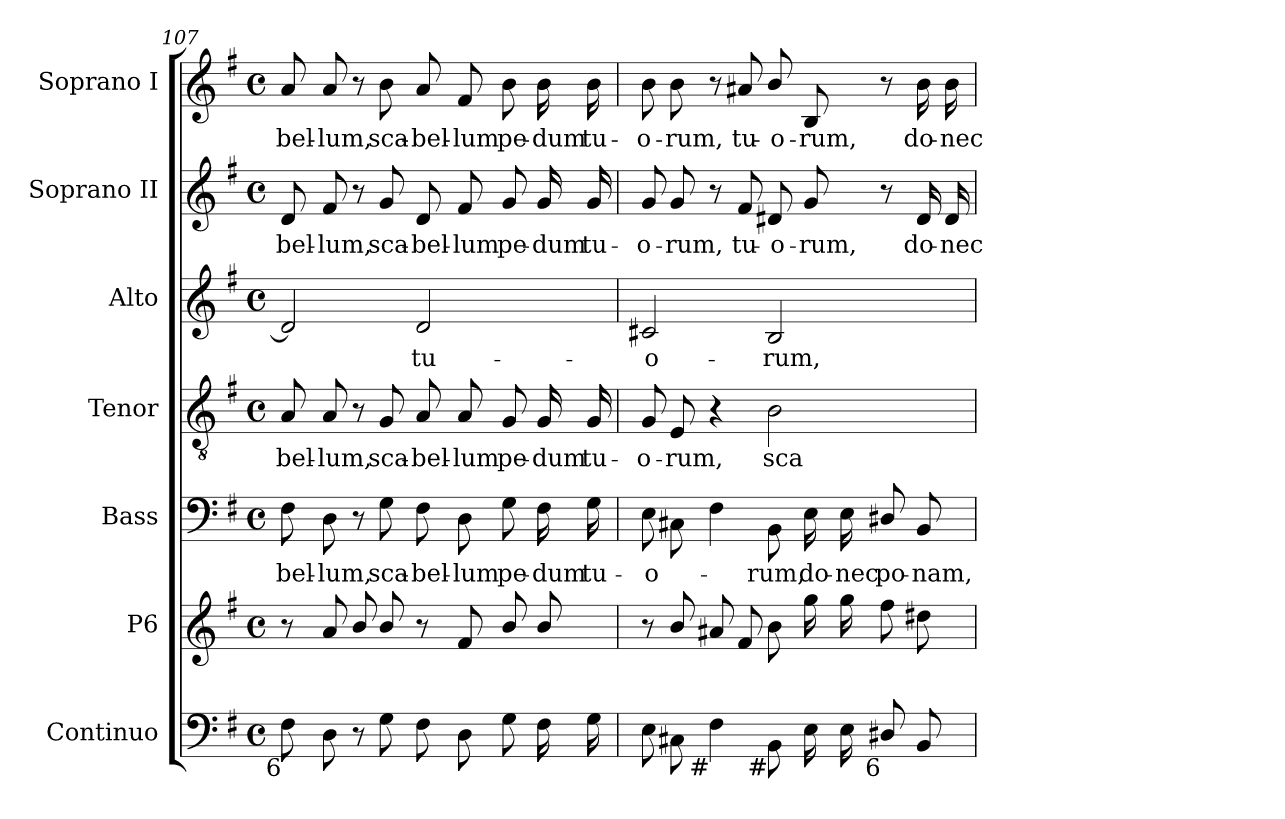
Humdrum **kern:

**kern	**kern	**kern	**text	**kern	**text	**kern	**text	**kern	**text	**kern	**text
*part7	*part6	*part5	*part5	*part4	*part4	*part3	*part3	*part2	*part2	*part1	*part1
*staff7	*staff6	*staff5	*staff5	*staff4	*staff4	*staff3	*staff3	*staff2	*staff2	*staff1	*staff1
*I"Continuo	*I"P6	*I"Bass	*	*I"Tenor	*	*I"Alto	*	*I"Soprano II	*	*I"Soprano I	*
*	*	*I'B.	*	*I'T.	*	*I'A.	*	*I'S.	*	*I'S.	*
!!LO:PB:g=z
*clefF4	*clefG2	*clefF4	*	*clefGv2	*	*clefG2	*	*clefG2	*	*clefG2	*
*	*	*	*	*ITrd7c12	*	*	*	*	*	*	*
*k[f#]	*k[f#]	*k[f#]	*	*k[f#]	*	*k[f#]	*	*k[f#]	*	*k[f#]	*
*G:	*G:	*G:	*	*G:	*	*G:	*	*G:	*	*G:	*
*M4/4	*M4/4	*M4/4	*	*M4/4	*	*M4/4	*	*M4/4	*	*M4/4	*
*met(c)	*met(c)	*met(c)	*	*met(c)	*	*met(c)	*	*met(c)	*	*met(c)	*
=107	=107	=107	=107	=107	=107	=107	=107	=107	=107	=107	=107
!	!	!	!LO:LY:b:color=#000000	!	!	!	!	!	!	!	!
!	!	!	!	!	!LO:LY:b:color=#000000	!	!	!	!	!	!
!	!	!	!	!	!	!	!	!	!LO:LY:b:color=#000000	!	!
!LO:TX:b:rj:t=6	!	!	!	!	!	!	!	!	!	!	!
!	!	!	!	!	!	!	!	!	!	!	!LO:LY:b:color=#000000
8F#i\	8r	8F#i\	-bel-	8AAi/	-bel-	2di/]	.	8di/	-bel-	8ai/	-bel-
!	!	!	!LO:LY:b:color=#000000	!	!	!	!	!	!	!	!
!	!	!	!	!	!LO:LY:b:color=#000000	!	!	!	!	!	!
!	!	!	!	!	!	!	!	!	!LO:LY:b:color=#000000	!	!
!	!	!	!	!	!	!	!	!	!	!	!LO:LY:b:color=#000000
8Di\	8ai/	8Di\	-lum,	8AAi/	-lum,	.	.	8f#i/	-lum,	8ai/	-lum,
8r	8bi/	8r	.	8r	.	.	.	8r	.	8r	.
!	!	!	!LO:LY:b:color=#000000	!	!	!	!	!	!	!	!
!	!	!	!	!	!LO:LY:b:color=#000000	!	!	!	!	!	!
!	!	!	!	!	!	!	!	!	!LO:LY:b:color=#000000	!	!
!	!	!	!	!	!	!	!	!	!	!	!LO:LY:b:color=#000000
8Gi\	8bi/	8Gi\	sca-	8GGi/	sca-	.	.	8gi/	sca-	8bi\	sca-
!	!	!	!LO:LY:b:color=#000000	!	!	!	!	!	!	!	!
!	!	!	!	!	!LO:LY:b:color=#000000	!	!	!	!	!	!
!	!	!	!	!	!	!	!LO:LY:b:color=#000000	!	!	!	!
!	!	!	!	!	!	!	!	!	!LO:LY:b:color=#000000	!	!
!	!	!	!	!	!	!	!	!	!	!	!LO:LY:b:color=#000000
8F#i\	8r	8F#i\	-bel-	8AAi/	-bel-	2di/	tu-	8di/	-bel-	8ai/	-bel-
!	!	!	!LO:LY:b:color=#000000	!	!	!	!	!	!	!	!
!	!	!	!	!	!LO:LY:b:color=#000000	!	!	!	!	!	!
!	!	!	!	!	!	!	!	!	!LO:LY:b:color=#000000	!	!
!	!	!	!	!	!	!	!	!	!	!	!LO:LY:b:color=#000000
8Di\	8f#i/	8Di\	-lum	8AAi/	-lum	.	.	8f#i/	-lum	8f#i/	-lum
!	!	!	!LO:LY:b:color=#000000	!	!	!	!	!	!	!	!
!	!	!	!	!	!LO:LY:b:color=#000000	!	!	!	!	!	!
!	!	!	!	!	!	!	!	!	!LO:LY:b:color=#000000	!	!
!	!	!	!	!	!	!	!	!	!	!	!LO:LY:b:color=#000000
8Gi\	8bi/	8Gi\	pe-	8GGi/	pe-	.	.	8gi/	pe-	8bi\	pe-
!	!	!	!LO:LY:b:color=#000000	!	!	!	!	!	!	!	!
!	!	!	!	!	!LO:LY:b:color=#000000	!	!	!	!	!	!
!	!	!	!	!	!	!	!	!	!LO:LY:b:color=#000000	!	!
!	!	!	!	!	!	!	!	!	!	!	!LO:LY:b:color=#000000
16F#i\	8bi/	16F#i\	-dum	16GGi/	-dum	.	.	16gi/	-dum	16bi\	-dum
!	!	!	!LO:LY:b:color=#000000	!	!	!	!	!	!	!	!
!	!	!	!	!	!LO:LY:b:color=#000000	!	!	!	!	!	!
!	!	!	!	!	!	!	!	!	!LO:LY:b:color=#000000	!	!
!	!	!	!	!	!	!	!	!	!	!	!LO:LY:b:color=#000000
16Gi\	.	16Gi\	tu-	16GGi/	tu-	.	.	16gi/	tu-	16bi\	tu-
=108	=108	=108	=108	=108	=108	=108	=108	=108	=108	=108	=108
!	!	!	!LO:LY:b:color=#000000	!	!	!	!	!	!	!	!
!	!	!	!	!	!LO:LY:b:color=#000000	!	!	!	!	!	!
!	!	!	!	!	!	!	!LO:LY:b:color=#000000	!	!	!	!
!	!	!	!	!	!	!	!	!	!LO:LY:b:color=#000000	!	!
!	!	!	!	!	!	!	!	!	!	!	!LO:LY:b:color=#000000
8Ei\	8r	8Ei\	-o-	8GGi/	-o-	2c#Xi/	-o-	8gi/	-o-	8bi\	-o-
!	!	!	!	!	!LO:LY:b:color=#000000	!	!	!	!	!	!
!	!	!	!	!	!	!	!	!	!LO:LY:b:color=#000000	!	!
!	!	!	!	!	!	!	!	!	!	!	!LO:LY:b:color=#000000
8C#Xi\	8bi/	8C#Xi\	.	8EEi/	-rum,	.	.	8gi/	-rum,	8bi\	-rum,
!LO:TX:b:rj:t=#	!	!	!	!	!	!	!	!	!	!	!
4F#i\	8a#Xi/	4F#i\	.	4r	.	.	.	8r	.	8r	.
!	!	!	!	!	!	!	!	!	!LO:LY:b:color=#000000	!	!
!	!	!	!	!	!	!	!	!	!	!	!LO:LY:b:color=#000000
.	8f#i/	.	.	.	.	.	.	8f#i/	tu-	8a#Xi/	tu-
!	!	!	!LO:LY:b:color=#000000	!	!	!	!	!	!	!	!
!	!	!	!	!	!LO:LY:b:color=#000000	!	!	!	!	!	!
!	!	!	!	!	!	!	!LO:LY:b:color=#000000	!	!	!	!
!	!	!	!	!	!	!	!	!	!LO:LY:b:color=#000000	!	!
!LO:TX:b:rj:t=#	!	!	!	!	!	!	!	!	!	!	!
!	!	!	!	!	!	!	!	!	!	!	!LO:LY:b:color=#000000
8BBi\	8bi\	8BBi\	-rum,	2BBi\	sca-	2Bi/	-rum,	8d#Xi/	-o-	8bi/	-o-
!	!	!	!LO:LY:b:color=#000000	!	!	!	!	!	!	!	!
!	!	!	!	!	!	!	!	!	!LO:LY:b:color=#000000	!	!
!	!	!	!	!	!	!	!	!	!	!	!LO:LY:b:color=#000000
16Ei\	16ggi\	16Ei\	do-	.	.	.	.	8gi/	-rum,	8Bi/	-rum,
!	!	!	!LO:LY:b:color=#000000	!	!	!	!	!	!	!	!
16Ei\	16ggi\	16Ei\	-nec	.	.	.	.	.	.	.	.
!LO:TX:b:rj:t=6	!	!	!	!	!	!	!	!	!	!	!
!	!	!	!LO:LY:b:color=#000000	!	!	!	!	!	!	!	!
8D#Xi/	8ff#i\	8D#Xi/	po-	.	.	.	.	8r	.	8r	.
!	!	!	!LO:LY:b:color=#000000	!	!	!	!	!	!	!	!
!	!	!	!	!	!	!	!	!	!LO:LY:b:color=#000000	!	!
!	!	!	!	!	!	!	!	!	!	!	!LO:LY:b:color=#000000
8BBi/	8dd#Xi\	8BBi/	-nam,	.	.	.	.	16d#i/	do-	16bi\	do-
!	!	!	!	!	!	!	!	!	!LO:LY:b:color=#000000	!	!
!	!	!	!	!	!	!	!	!	!	!	!LO:LY:b:color=#000000
.	.	.	.	.	.	.	.	16d#i/	-nec	16bi\	-nec
=	=	=	=	=	=	=	=	=	=	=	=
*-	*-	*-	*-	*-	*-	*-	*-	*-	*-	*-	*-
